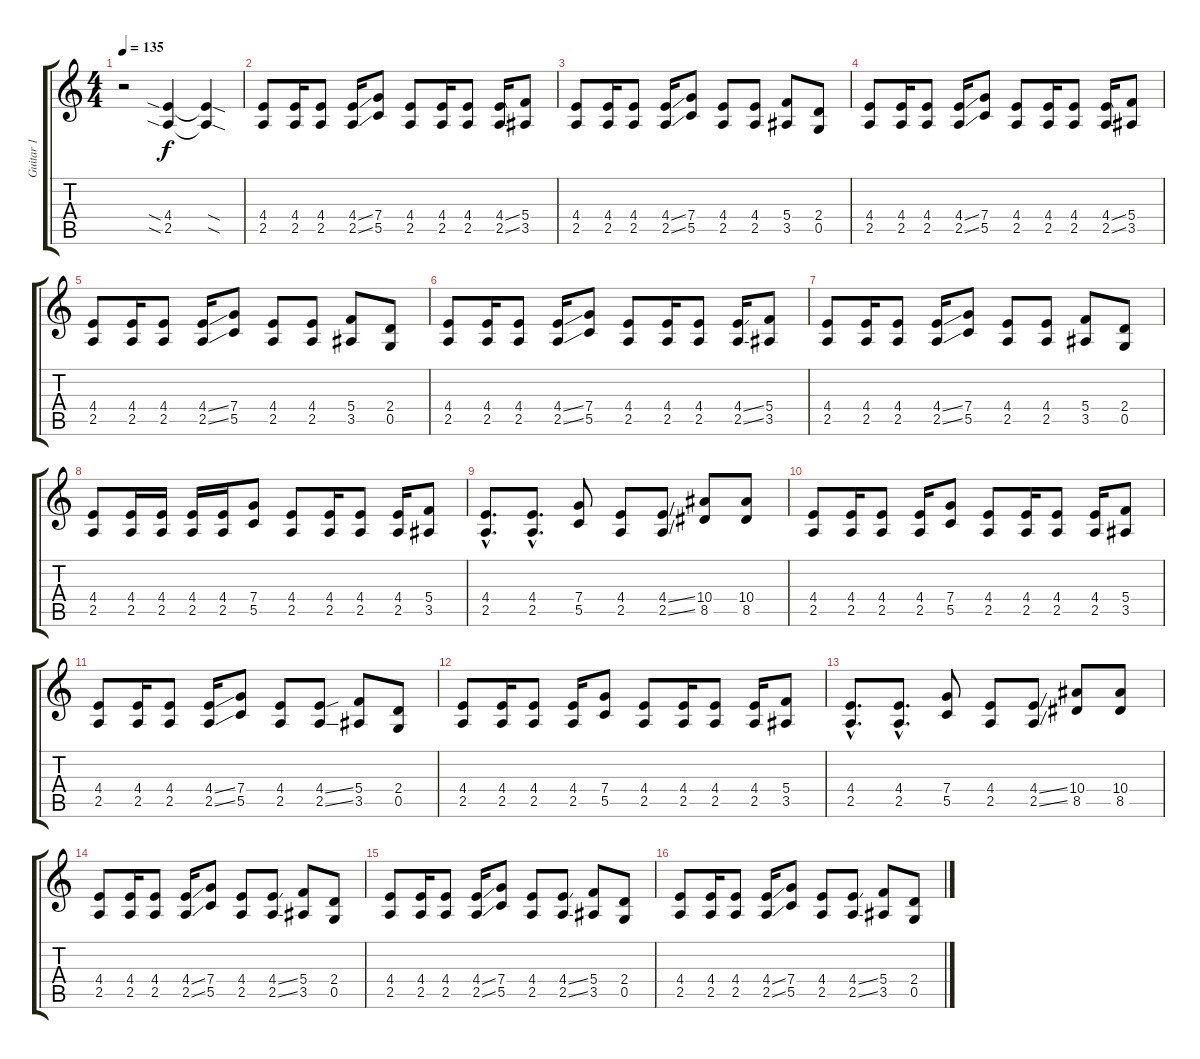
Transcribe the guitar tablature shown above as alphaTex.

\track ("Guitar 1" "Guitar 1") {instrument distortionguitar}
\staff {score tabs}
\tuning (D4 A3 F3 C3 G2 D2) {hide}
\ts (4 4)
\tempo 135
\clef g2
\ks c
r.2{dy mp} (4.4{sia} 2.5{sia}).4{dy f} (4.4{sod t} 2.5{sod t}).4 |
(4.4 2.5).8 (4.4 2.5).16 (4.4 2.5).8 (4.4{ss} 2.5{ss}).16 (7.4 5.5).8 (4.4 2.5).8 (4.4 2.5).16 (4.4 2.5).8 (4.4{ss} 2.5{ss}).16 (5.4 3.5).8 |
(4.4 2.5).8 (4.4 2.5).16 (4.4 2.5).8 (4.4{ss} 2.5{ss}).16 (7.4 5.5).8 (4.4 2.5).8 (4.4 2.5).8 (5.4 3.5).8 (2.4 0.5).8 |
(4.4 2.5).8 (4.4 2.5).16 (4.4 2.5).8 (4.4{ss} 2.5{ss}).16 (7.4 5.5).8 (4.4 2.5).8 (4.4 2.5).16 (4.4 2.5).8 (4.4{ss} 2.5{ss}).16 (5.4 3.5).8 |
(4.4 2.5).8 (4.4 2.5).16 (4.4 2.5).8 (4.4{ss} 2.5{ss}).16 (7.4 5.5).8 (4.4 2.5).8 (4.4 2.5).8 (5.4 3.5).8 (2.4 0.5).8 |
(4.4 2.5).8 (4.4 2.5).16 (4.4 2.5).8 (4.4{ss} 2.5{ss}).16 (7.4 5.5).8 (4.4 2.5).8 (4.4 2.5).16 (4.4 2.5).8 (4.4{ss} 2.5{ss}).16 (5.4 3.5).8 |
(4.4 2.5).8 (4.4 2.5).16 (4.4 2.5).8 (4.4{ss} 2.5{ss}).16 (7.4 5.5).8 (4.4 2.5).8 (4.4 2.5).8 (5.4 3.5).8 (2.4 0.5).8 |
(4.4 2.5).8 (4.4 2.5).16 (4.4 2.5).16 (4.4 2.5).16 (4.4 2.5).16 (7.4 5.5).8 (4.4 2.5).8 (4.4 2.5).16 (4.4 2.5).8 (4.4 2.5).16 (5.4 3.5).8 |
(4.4{hac} 2.5{hac}).8{d} (4.4{hac} 2.5{hac}).8{d} (7.4 5.5).8 (4.4 2.5).8 (4.4{ss} 2.5{ss}).8 (10.4 8.5).8 (10.4 8.5).8 |
(4.4 2.5).8 (4.4 2.5).16 (4.4 2.5).8 (4.4 2.5).16 (7.4 5.5).8 (4.4 2.5).8 (4.4 2.5).16 (4.4 2.5).8 (4.4 2.5).16 (5.4 3.5).8 |
(4.4 2.5).8 (4.4 2.5).16 (4.4 2.5).8 (4.4{ss} 2.5{ss}).16 (7.4 5.5).8 (4.4 2.5).8 (4.4{ss} 2.5{ss}).8 (5.4 3.5).8 (2.4 0.5).8 |
(4.4 2.5).8 (4.4 2.5).16 (4.4 2.5).8 (4.4 2.5).16 (7.4 5.5).8 (4.4 2.5).8 (4.4 2.5).16 (4.4 2.5).8 (4.4 2.5).16 (5.4 3.5).8 |
(4.4{hac} 2.5{hac}).8{d} (4.4{hac} 2.5{hac}).8{d} (7.4 5.5).8 (4.4 2.5).8 (4.4{ss} 2.5{ss}).8 (10.4 8.5).8 (10.4 8.5).8 |
(4.4 2.5).8 (4.4 2.5).16 (4.4 2.5).8 (4.4{ss} 2.5{ss}).16 (7.4 5.5).8 (4.4 2.5).8 (4.4{ss} 2.5{ss}).8 (5.4 3.5).8 (2.4 0.5).8 |
(4.4 2.5).8 (4.4 2.5).16 (4.4 2.5).8 (4.4{ss} 2.5{ss}).16 (7.4 5.5).8 (4.4 2.5).8 (4.4{ss} 2.5{ss}).8 (5.4 3.5).8 (2.4 0.5).8 |
(4.4 2.5).8 (4.4 2.5).16 (4.4 2.5).8 (4.4{ss} 2.5{ss}).16 (7.4 5.5).8 (4.4 2.5).8 (4.4{ss} 2.5{ss}).8 (5.4 3.5).8 (2.4 0.5).8
